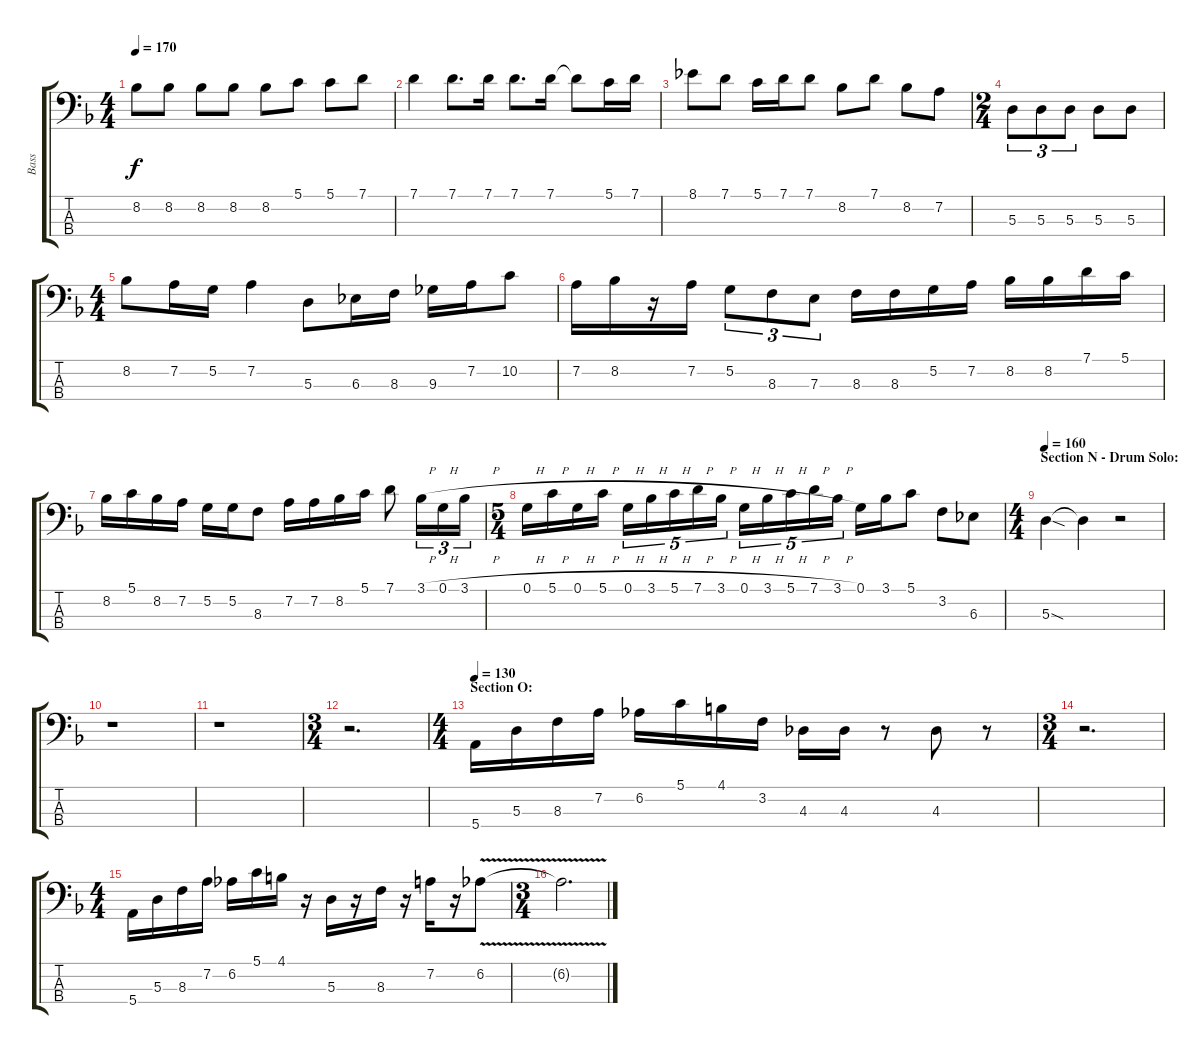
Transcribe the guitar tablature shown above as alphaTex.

\track ("Bass" "Bass") {instrument electricbassfinger}
\staff {score tabs}
\tuning (G2 D2 A1 E1) {hide}
\ts (4 4)
\tempo 170
\clef f4
\ks f
8.2{t}.8{dy f} 8.2.8 8.2.8 8.2.8 8.2.8 5.1.8 5.1.8 7.1.8 |
7.1.4 7.1.8{d} 7.1.16 7.1.8{d} 7.1.16 7.1{t}.8 5.1.16 7.1.16 |
8.1.8 7.1.8 5.1.16 7.1.16 7.1.8 8.2.8 7.1.8 8.2.8 7.2.8 |
\ts (2 4)
5.3.8{tu (3 2)} 5.3.8{tu (3 2)} 5.3.8{tu (3 2)} 5.3.8 5.3.8 |
\ts (4 4)
8.2.8 7.2.16 5.2.16 7.2.4 5.3.8 6.3.16 8.3.16 9.3.16 7.2.16 10.2.8 |
7.2.16 8.2.16 r.16 7.2.16 5.2.8{tu (3 2)} 8.3.8{tu (3 2)} 7.3.8{tu (3 2)} 8.3.16 8.3.16 5.2.16 7.2.16 8.2.16 8.2.16 7.1.16 5.1.16 |
8.2.16 5.1.16 8.2.16 7.2.16 5.2.16 5.2.16 8.3.8 7.2.16 7.2.16 8.2.16 5.1.16 7.1.8 3.1{h}.16{tu (3 2)} 0.1{h}.16{tu (3 2)} 3.1{h}.16{tu (3 2)} |
\ts (5 4)
0.1{h}.16 5.1{h}.16 0.1{h}.16 5.1{h}.16 0.1{h}.16{tu (5 4)} 3.1{h}.16{tu (5 4)} 5.1{h}.16{tu (5 4)} 7.1{h}.16{tu (5 4)} 3.1{h}.16{tu (5 4)} 0.1{h}.16{tu (5 4)} 3.1{h}.16{tu (5 4)} 5.1{h}.16{tu (5 4)} 7.1{h}.16{tu (5 4)} 3.1{h}.16{tu (5 4)} 0.1.16 3.1.16 5.1.8 3.2.8 6.3.8 |
\ts (4 4)
\section ("" "Section N - Drum Solo:")
\tempo 160
5.3{sod}.4{volume 13 balance 8 instrument electricbassfinger} 5.3{t}.4 r.2 |
r.1 |
r.1 |
\ts (3 4)
r.2{d} |
\ts (4 4)
\section ("" "Section O:")
\tempo 130
5.4.16 5.3.16 8.3.16 7.2.16 6.2.16 5.1.16 4.1.16 3.2.16 4.3.16 4.3.16 r.8 4.3.8 r.8 |
\ts (3 4)
r.2{d} |
\ts (4 4)
5.4.16 5.3.16 8.3.16 7.2.16 6.2.16 5.1.16 4.1.16 r.16 5.3.16 r.16 8.3.16 r.16 7.2.16 r.16 6.2{v}.8 |
\ts (3 4)
6.2{t}.2{d}
